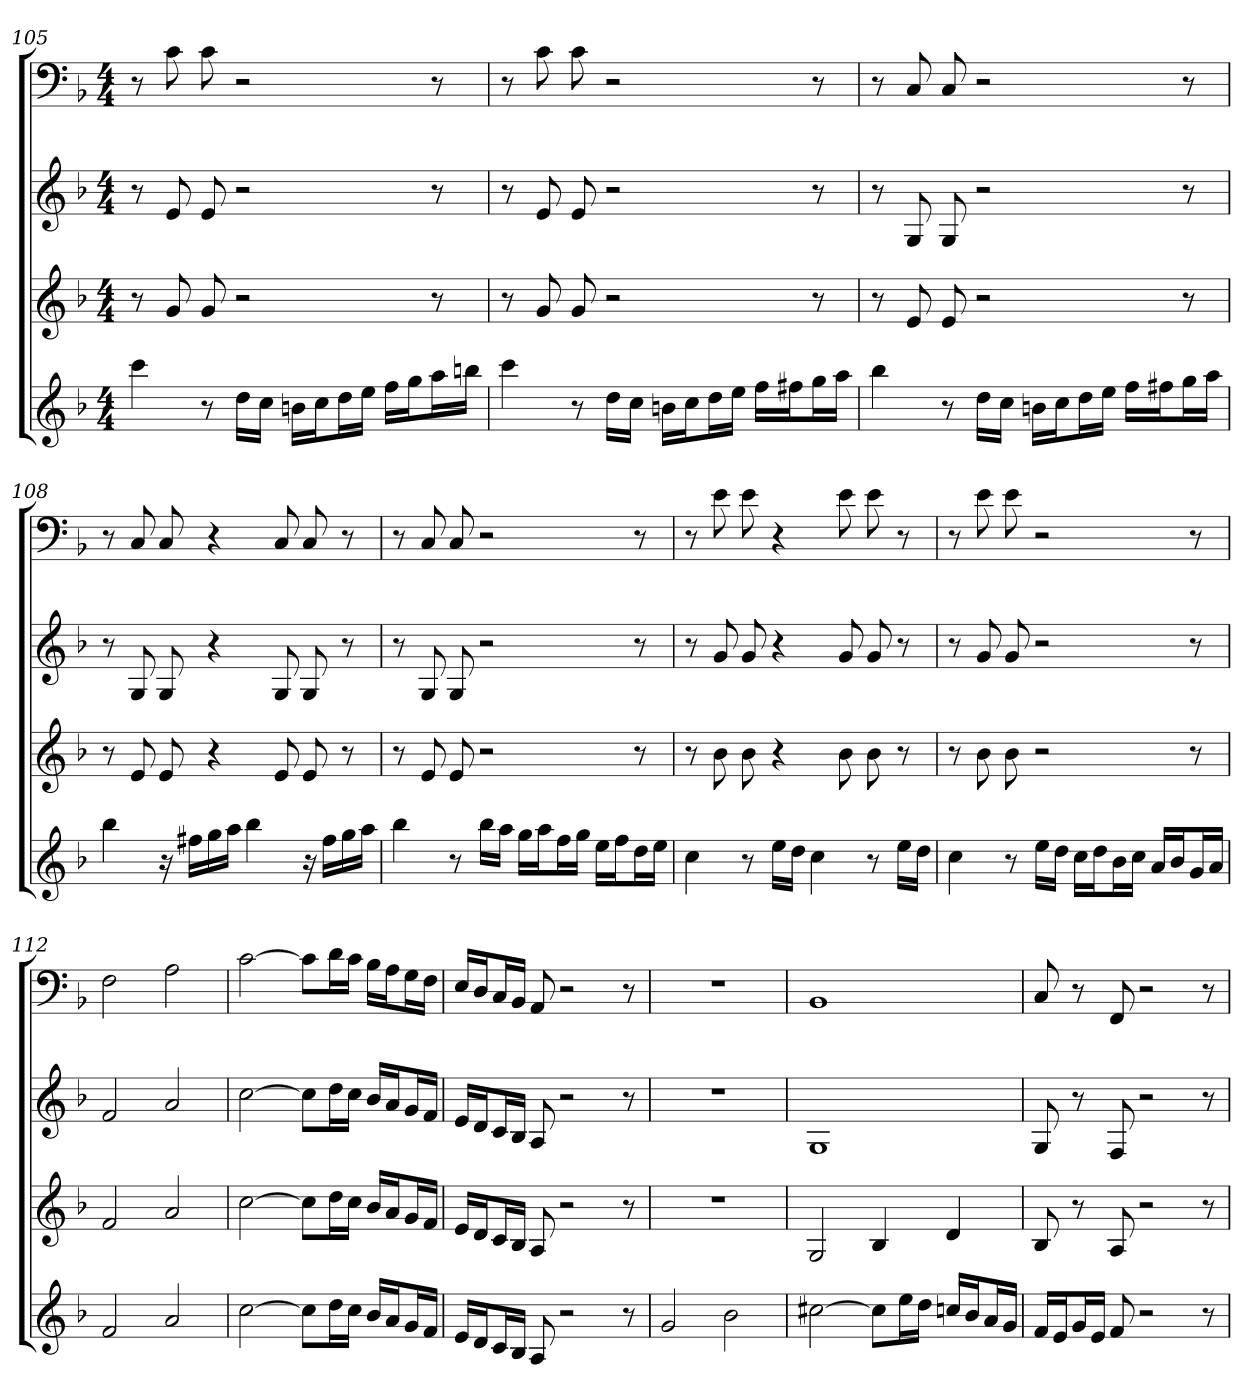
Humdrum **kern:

**kern	**kern	**kern	**kern
*part4	*part3	*part2	*part1
*staff4	*staff3	*staff2	*staff1
*k[b-]	*k[b-]	*k[b-]	*k[b-]
*F:	*F:	*F:	*F:
*M4/4	*M4/4	*M4/4	*M4/4
=105	=105	=105	=105
4ccc	8r	8r	8r
.	8g	8e	8c
8r	8g	8e	8c
16ddLL	2r	2r	2r
16ccJJ	.	.	.
16bnLL	.	.	.
16ccJ	.	.	.
16ddL	.	.	.
16eeJJ	.	.	.
16ffLL	.	.	.
16ggJ	.	.	.
16aaL	8r	8r	8r
16bbnJJ	.	.	.
=106	=106	=106	=106
4ccc	8r	8r	8r
.	8g	8e	8c
8r	8g	8e	8c
16ddLL	2r	2r	2r
16ccJJ	.	.	.
16bnLL	.	.	.
16ccJ	.	.	.
16ddL	.	.	.
16eeJJ	.	.	.
16ffLL	.	.	.
16ff#XJ	.	.	.
16ggL	8r	8r	8r
16aaJJ	.	.	.
=107	=107	=107	=107
4bb-	8r	8r	8r
.	8e	8G	8C
8r	8e	8G	8C
16ddLL	2r	2r	2r
16ccJJ	.	.	.
16bnLL	.	.	.
16ccJ	.	.	.
16ddL	.	.	.
16eeJJ	.	.	.
16ffLL	.	.	.
16ff#XJ	.	.	.
16ggL	8r	8r	8r
16aaJJ	.	.	.
=108	=108	=108	=108
4bb-	8r	8r	8r
.	8e	8G	8C
16r	8e	8G	8C
16ff#XLL	.	.	.
16gg	4r	4r	4r
16aaJJ	.	.	.
4bb-	.	.	.
.	8e	8G	8C
16r	8e	8G	8C
16ff#LL	.	.	.
16gg	8r	8r	8r
16aaJJ	.	.	.
=109	=109	=109	=109
4bb-	8r	8r	8r
.	8e	8G	8C
8r	8e	8G	8C
16bb-LL	2r	2r	2r
16aaJJ	.	.	.
16ggLL	.	.	.
16aaJ	.	.	.
16ffL	.	.	.
16ggJJ	.	.	.
16eeLL	.	.	.
16ffJ	.	.	.
16ddL	8r	8r	8r
16eeJJ	.	.	.
=110	=110	=110	=110
4cc	8r	8r	8r
.	8b-	8g	8e
8r	8b-	8g	8e
16eeLL	4r	4r	4r
16ddJJ	.	.	.
4cc	.	.	.
.	8b-	8g	8e
8r	8b-	8g	8e
16eeLL	8r	8r	8r
16ddJJ	.	.	.
=111	=111	=111	=111
4cc	8r	8r	8r
.	8b-	8g	8e
8r	8b-	8g	8e
16eeLL	2r	2r	2r
16ddJJ	.	.	.
16ccLL	.	.	.
16ddJ	.	.	.
16b-L	.	.	.
16ccJJ	.	.	.
16aLL	.	.	.
16b-J	.	.	.
16gL	8r	8r	8r
16aJJ	.	.	.
=112	=112	=112	=112
2f	2f	2f	2F
2a	2a	2a	2A
=113	=113	=113	=113
[2cc	[2cc	[2cc	[2c
8ccL]	8ccL]	8ccL]	8cL]
16ddL	16ddL	16ddL	16dL
16ccJJ	16ccJJ	16ccJJ	16cJJ
16b-LL	16b-LL	16b-LL	16B-LL
16aJ	16aJ	16aJ	16AJ
16gL	16gL	16gL	16GL
16fJJ	16fJJ	16fJJ	16FJJ
=114	=114	=114	=114
16eLL	16eLL	16eLL	16ELL
16dJ	16dJ	16dJ	16DJ
16cL	16cL	16cL	16CL
16B-JJ	16B-JJ	16B-JJ	16BB-JJ
8A	8A	8A	8AA
2r	2r	2r	2r
8r	8r	8r	8r
=115	=115	=115	=115
2g	1r	1r	1r
2b-	.	.	.
=116	=116	=116	=116
[2cc#X	2G	1G	1BB-
8cc#L]	4B-	.	.
16eeL	.	.	.
16ddJJ	.	.	.
16ccnLL	4d	.	.
16b-J	.	.	.
16aL	.	.	.
16gJJ	.	.	.
=117	=117	=117	=117
16fLL	8B-	8G	8C
16eJ	.	.	.
16gL	8r	8r	8r
16eJJ	.	.	.
8f	8A	8F	8FF
2r	2r	2r	2r
8r	8r	8r	8r
=	=	=	=
*-	*-	*-	*-
